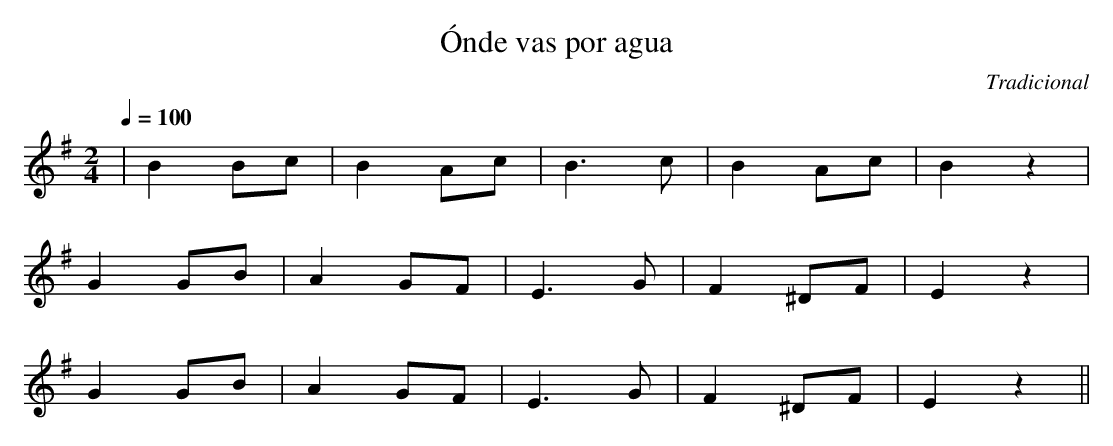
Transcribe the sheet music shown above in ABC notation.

X:1
T:Ónde vas por agua
C:Tradicional
M:2/4
L:1/8
Q:1/4=100
K:Em
|B2 Bc|B2 Ac|B3 c|B2 Ac|B2 z2|
G2 GB|A2 GF|E3 G|F2 ^DF|E2 z2|
G2 GB|A2 GF|E3 G|F2 ^DF|E2 z2||
